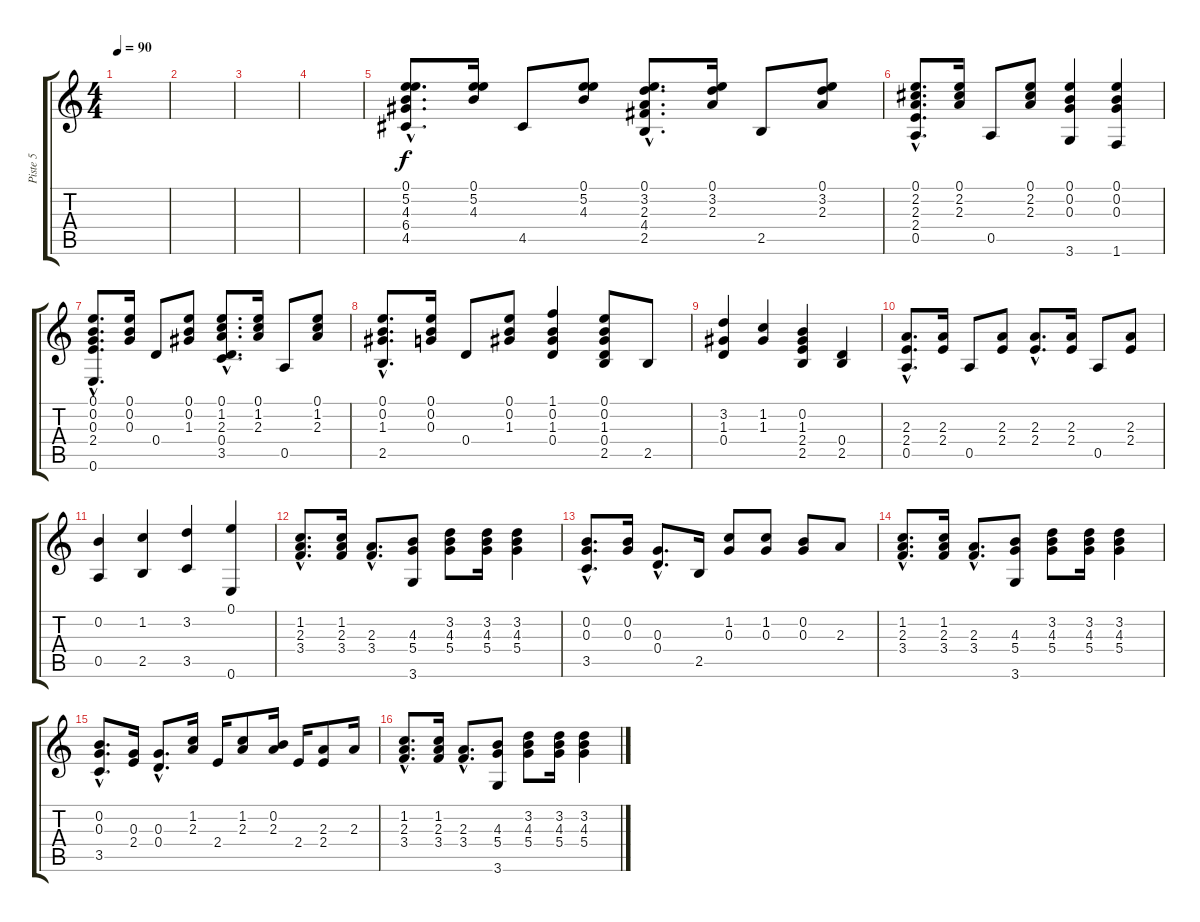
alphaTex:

\track ("Piste 5" "Piste 5") {instrument acousticguitarnylon}
\staff {score tabs}
\tuning (E4 B3 G3 D3 A2 E2) {hide}
\ts (4 4)
\tempo 90
\clef g2
\ks c
|
|
|
|
(0.1{hac} 5.2{hac} 4.3{hac} 6.4{hac} 4.5{hac}).8{d} (0.1 5.2 4.3).16 4.5.8 (0.1 5.2 4.3).8 (0.1{hac} 3.2{hac} 2.3{hac} 4.4{hac} 2.5{hac}).8{d} (0.1 3.2 2.3).16 2.5.8 (0.1 3.2 2.3).8 |
(0.1{hac} 2.2{hac} 2.3{hac} 2.4{hac} 0.5{hac}).8{d} (0.1 2.2 2.3).16 0.5.8 (0.1 2.2 2.3).8 (0.1 0.2 0.3 3.6).4 (0.1 0.2 0.3 1.6).4 |
(0.1{hac} 0.2{hac} 0.3{hac} 2.4{hac} 0.6{hac}).8{d} (0.1 0.2 0.3).16 0.4.8 (0.1 0.2 1.3).8 (0.1{hac} 1.2{hac} 2.3{hac} 0.4{hac} 3.5{hac}).8{d} (0.1 1.2 2.3).16 0.5.8 (0.1 1.2 2.3).8 |
(0.1{hac} 0.2{hac} 1.3{hac} 2.5{hac}).8{d} (0.1 0.2 0.3).16 0.4.8 (0.1 0.2 1.3).8 (1.1 0.2 1.3 0.4).4 (0.1 0.2 1.3 0.4 2.5).8 2.5.8 |
(3.2 1.3 0.4).4 (1.2 1.3).4 (0.2 1.3 2.4 2.5).4 (0.4 2.5).4 |
(2.3{hac} 2.4{hac} 0.5{hac}).8{d} (2.3 2.4).16 0.5.8 (2.3 2.4).8 (2.3{hac} 2.4{hac}).8{d} (2.3 2.4).16 0.5.8 (2.3 2.4).8 |
(0.2 0.5).4 (1.2 2.5).4 (3.2 3.5).4 (0.1 0.6).4 |
(1.2{hac} 2.3{hac} 3.4{hac}).8{d} (1.2 2.3 3.4).16 (2.3{hac} 3.4{hac}).8{d} (4.3 5.4 3.6).8 (3.2 4.3 5.4).8 (3.2 4.3 5.4).16 (3.2 4.3 5.4).4 |
(0.2{hac} 0.3{hac} 3.5{hac}).8{d} (0.2 0.3).16 (0.3{hac} 0.4{hac}).8{d} 2.5.16 (1.2 0.3).8 (1.2 0.3).8 (0.2 0.3).8 2.3.8 |
(1.2{hac} 2.3{hac} 3.4{hac}).8{d} (1.2 2.3 3.4).16 (2.3{hac} 3.4{hac}).8{d} (4.3 5.4 3.6).8 (3.2 4.3 5.4).8 (3.2 4.3 5.4).16 (3.2 4.3 5.4).4 |
(0.2{hac} 0.3{hac} 3.5{hac}).8{d} (0.3 2.4).16 (0.3{hac} 0.4{hac}).8{d} (1.2 2.3).16 2.4.16 (1.2 2.3).8 (0.2 2.3).16 2.4.16 (2.3 2.4).8 2.3.16 |
(1.2{hac} 2.3{hac} 3.4{hac}).8{d} (1.2 2.3 3.4).16 (2.3{hac} 3.4{hac}).8{d} (4.3 5.4 3.6).8 (3.2 4.3 5.4).8 (3.2 4.3 5.4).16 (3.2 4.3 5.4).4
